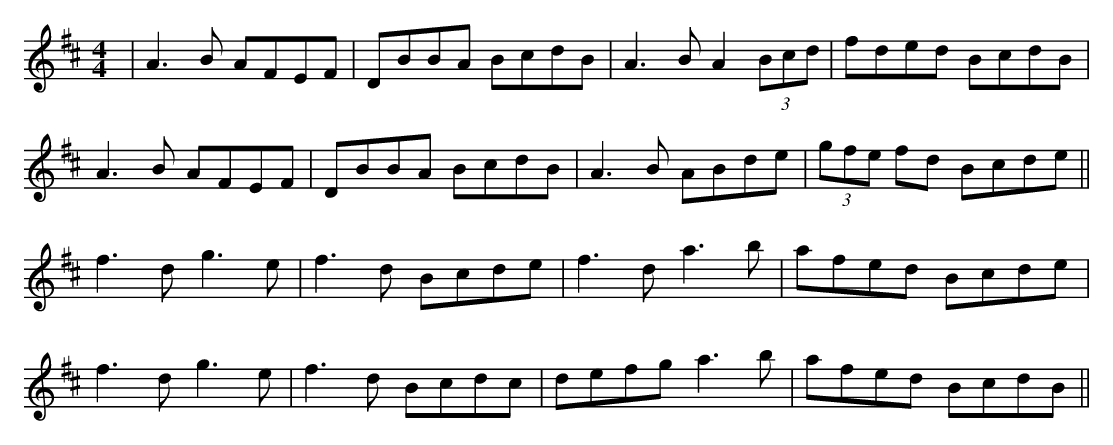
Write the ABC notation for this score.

X:1
M:4/4
K:D
|A3B AFEF|DBBA BcdB|A3B A2 (3Bcd|fded BcdB|
A3B AFEF|DBBA BcdB|A3B ABde|(3gfe fd Bcde||
f3d g3e|f3d Bcde|f3d a3b|afed Bcde|
f3d g3e|f3d Bcdc|defg a3b|afed BcdB||
